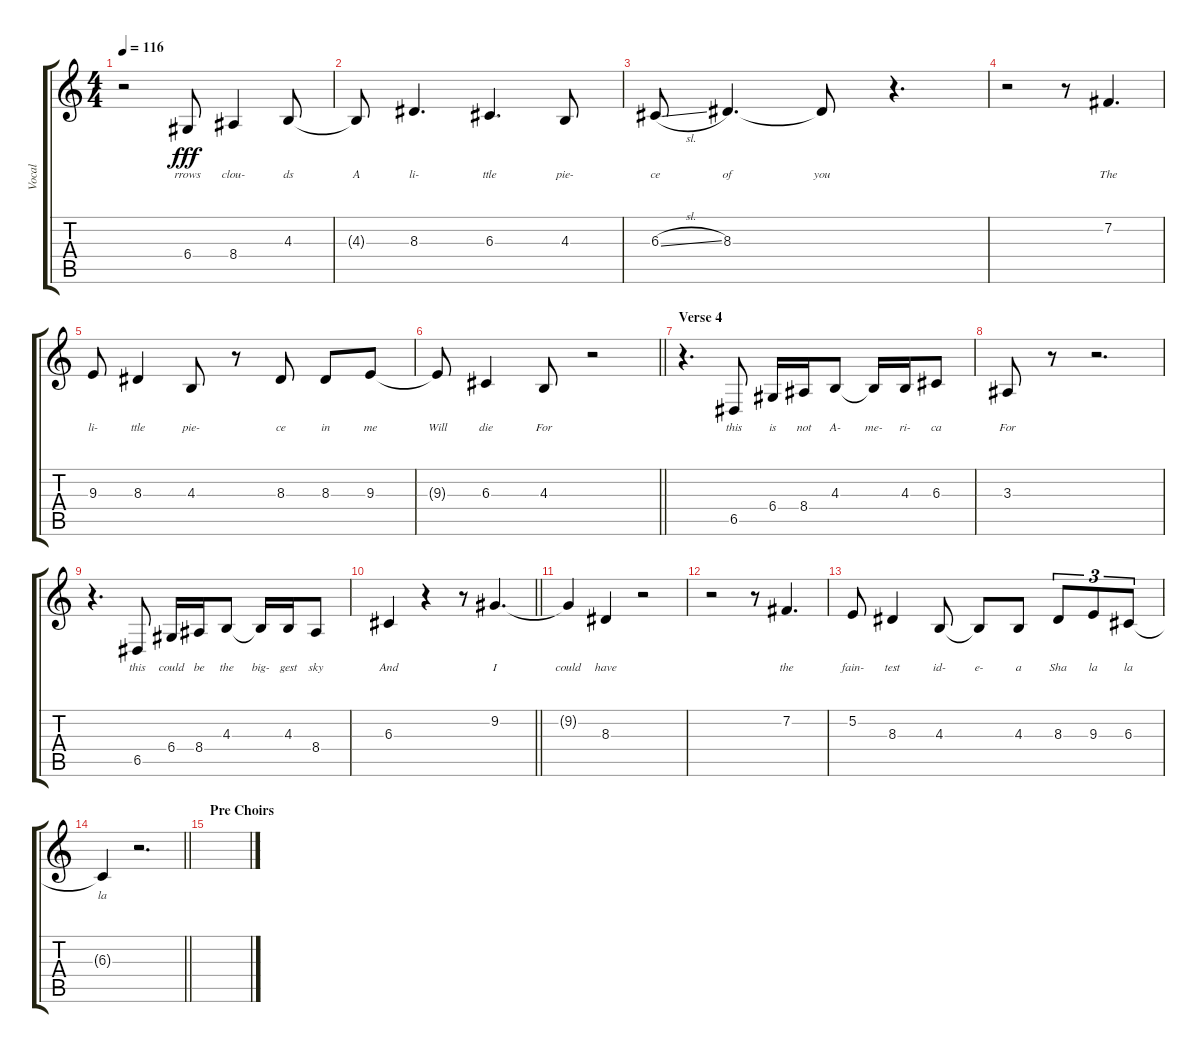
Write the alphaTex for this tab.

\track ("Vocal" "Vocal") {instrument lead6voice}
\staff {score tabs}
\tuning (E4 B3 G3 D3 A2 E2) {hide}
\ts (4 4)
\tempo 116
\clef g2
\ks c
r.2{dy fff} 6.4.8{lyrics (0 "rrows") lyrics (1 "") lyrics (2 "") lyrics (3 "") lyrics (4 "")} 8.4.4{lyrics (0 "clou-") lyrics (1 "") lyrics (2 "") lyrics (3 "") lyrics (4 "")} 4.3.8{lyrics (0 "ds") lyrics (1 "") lyrics (2 "") lyrics (3 "") lyrics (4 "")} |
4.3{t}.8{lyrics (0 "A") lyrics (1 "") lyrics (2 "") lyrics (3 "") lyrics (4 "")} 8.3.4{d lyrics (0 "li-") lyrics (1 "") lyrics (2 "") lyrics (3 "") lyrics (4 "")} 6.3.4{d lyrics (0 "ttle") lyrics (1 "") lyrics (2 "") lyrics (3 "") lyrics (4 "")} 4.3.8{lyrics (0 "pie-") lyrics (1 "") lyrics (2 "") lyrics (3 "") lyrics (4 "")} |
6.3{sl}.8{lyrics (0 "ce") lyrics (1 "") lyrics (2 "") lyrics (3 "") lyrics (4 "")} 8.3.4{d lyrics (0 "of") lyrics (1 "") lyrics (2 "") lyrics (3 "") lyrics (4 "")} 8.3{t}.8{lyrics (0 "you") lyrics (1 "") lyrics (2 "") lyrics (3 "") lyrics (4 "")} r.4{d} |
r.2 r.8 7.2.4{d lyrics (0 "The") lyrics (1 "") lyrics (2 "") lyrics (3 "") lyrics (4 "")} |
9.3.8{lyrics (0 "li-") lyrics (1 "") lyrics (2 "") lyrics (3 "") lyrics (4 "")} 8.3.4{lyrics (0 "ttle") lyrics (1 "") lyrics (2 "") lyrics (3 "") lyrics (4 "")} 4.3.8{lyrics (0 "pie-") lyrics (1 "") lyrics (2 "") lyrics (3 "") lyrics (4 "")} r.8 8.3.8{lyrics (0 "ce") lyrics (1 "") lyrics (2 "") lyrics (3 "") lyrics (4 "")} 8.3.8{lyrics (0 "in") lyrics (1 "") lyrics (2 "") lyrics (3 "") lyrics (4 "")} 9.3.8{lyrics (0 "me") lyrics (1 "") lyrics (2 "") lyrics (3 "") lyrics (4 "")} |
\barLineRight lightlight
9.3{t}.8{lyrics (0 "Will") lyrics (1 "") lyrics (2 "") lyrics (3 "") lyrics (4 "")} 6.3.4{lyrics (0 "die") lyrics (1 "") lyrics (2 "") lyrics (3 "") lyrics (4 "")} 4.3.8{lyrics (0 "For") lyrics (1 "") lyrics (2 "") lyrics (3 "") lyrics (4 "")} r.2 |
\section ("" "Verse 4")
r.4{d} 6.5.8{lyrics (0 "this") lyrics (1 "") lyrics (2 "") lyrics (3 "") lyrics (4 "")} 6.4.16{lyrics (0 "is") lyrics (1 "") lyrics (2 "") lyrics (3 "") lyrics (4 "")} 8.4.16{lyrics (0 "not") lyrics (1 "") lyrics (2 "") lyrics (3 "") lyrics (4 "")} 4.3.8{lyrics (0 "A-") lyrics (1 "") lyrics (2 "") lyrics (3 "") lyrics (4 "")} 4.3{t}.16{lyrics (0 "me-") lyrics (1 "") lyrics (2 "") lyrics (3 "") lyrics (4 "")} 4.3.16{lyrics (0 "ri-") lyrics (1 "") lyrics (2 "") lyrics (3 "") lyrics (4 "")} 6.3.8{lyrics (0 "ca") lyrics (1 "") lyrics (2 "") lyrics (3 "") lyrics (4 "")} |
3.3.8{lyrics (0 "For") lyrics (1 "") lyrics (2 "") lyrics (3 "") lyrics (4 "")} r.8 r.2{d} |
r.4{d} 6.5.8{lyrics (0 "this") lyrics (1 "") lyrics (2 "") lyrics (3 "") lyrics (4 "")} 6.4.16{lyrics (0 "could") lyrics (1 "") lyrics (2 "") lyrics (3 "") lyrics (4 "")} 8.4.16{lyrics (0 "be") lyrics (1 "") lyrics (2 "") lyrics (3 "") lyrics (4 "")} 4.3.8{lyrics (0 "the") lyrics (1 "") lyrics (2 "") lyrics (3 "") lyrics (4 "")} 4.3{t}.16{lyrics (0 "big-") lyrics (1 "") lyrics (2 "") lyrics (3 "") lyrics (4 "")} 4.3.16{lyrics (0 "gest") lyrics (1 "") lyrics (2 "") lyrics (3 "") lyrics (4 "")} 8.4.8{lyrics (0 "sky") lyrics (1 "") lyrics (2 "") lyrics (3 "") lyrics (4 "")} |
\barLineRight lightlight
6.3.4{lyrics (0 "And") lyrics (1 "") lyrics (2 "") lyrics (3 "") lyrics (4 "")} r.4 r.8 9.2.4{d lyrics (0 "I") lyrics (1 "") lyrics (2 "") lyrics (3 "") lyrics (4 "")} |
9.2{t}.4{lyrics (0 "could") lyrics (1 "") lyrics (2 "") lyrics (3 "") lyrics (4 "")} 8.3.4{lyrics (0 "have") lyrics (1 "") lyrics (2 "") lyrics (3 "") lyrics (4 "")} r.2 |
r.2 r.8 7.2.4{d lyrics (0 "the") lyrics (1 "") lyrics (2 "") lyrics (3 "") lyrics (4 "")} |
5.2.8{lyrics (0 "fain-") lyrics (1 "") lyrics (2 "") lyrics (3 "") lyrics (4 "")} 8.3.4{lyrics (0 "test") lyrics (1 "") lyrics (2 "") lyrics (3 "") lyrics (4 "")} 4.3.8{lyrics (0 "id-") lyrics (1 "") lyrics (2 "") lyrics (3 "") lyrics (4 "")} 4.3{t}.8{lyrics (0 "e-") lyrics (1 "") lyrics (2 "") lyrics (3 "") lyrics (4 "")} 4.3.8{lyrics (0 "a") lyrics (1 "") lyrics (2 "") lyrics (3 "") lyrics (4 "")} 8.3.8{tu (3 2) lyrics (0 "Sha") lyrics (1 "") lyrics (2 "") lyrics (3 "") lyrics (4 "")} 9.3.8{tu (3 2) lyrics (0 "la") lyrics (1 "") lyrics (2 "") lyrics (3 "") lyrics (4 "")} 6.3.8{tu (3 2) lyrics (0 "la") lyrics (1 "") lyrics (2 "") lyrics (3 "") lyrics (4 "")} |
\barLineRight lightlight
6.3{t}.4{lyrics (0 "la") lyrics (1 "") lyrics (2 "") lyrics (3 "") lyrics (4 "")} r.2{d} |
\section ("" "Pre Choirs")
